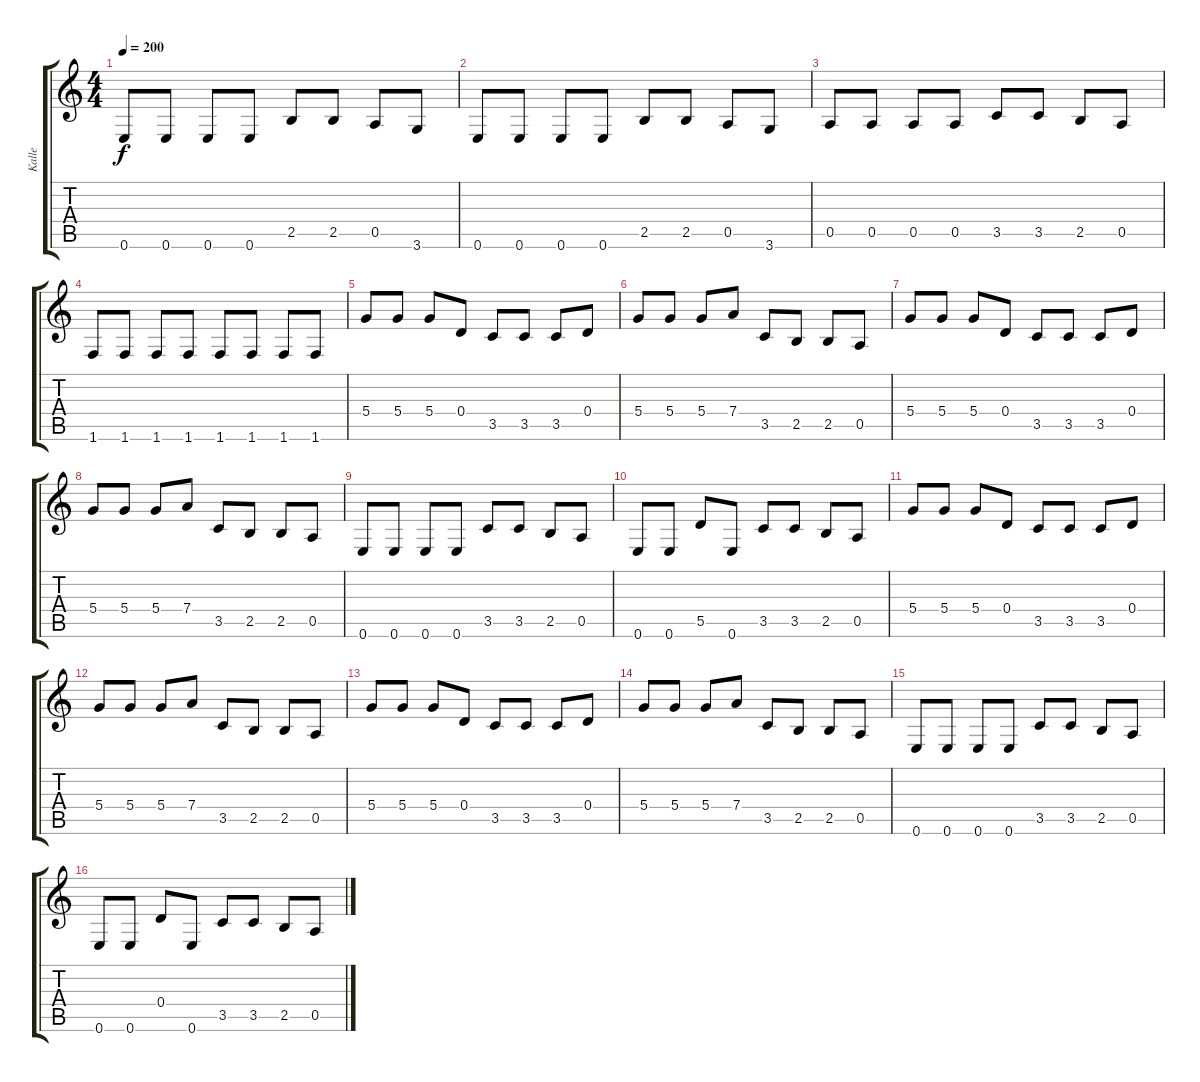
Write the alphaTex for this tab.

\track ("Kalle" "Kalle") {instrument distortionguitar}
\staff {score tabs}
\tuning (E4 B3 G3 D3 A2 E2) {hide}
\ts (4 4)
\tempo 200
\clef g2
\ks c
0.6.8{dy f} 0.6.8 0.6.8 0.6.8 2.5.8 2.5.8 0.5.8 3.6.8 |
0.6.8 0.6.8 0.6.8 0.6.8 2.5.8 2.5.8 0.5.8 3.6.8 |
0.5.8 0.5.8 0.5.8 0.5.8 3.5.8 3.5.8 2.5.8 0.5.8 |
1.6.8 1.6.8 1.6.8 1.6.8 1.6.8 1.6.8 1.6.8 1.6.8 |
5.4.8 5.4.8 5.4.8 0.4.8 3.5.8 3.5.8 3.5.8 0.4.8 |
5.4.8 5.4.8 5.4.8 7.4.8 3.5.8 2.5.8 2.5.8 0.5.8 |
5.4.8 5.4.8 5.4.8 0.4.8 3.5.8 3.5.8 3.5.8 0.4.8 |
5.4.8 5.4.8 5.4.8 7.4.8 3.5.8 2.5.8 2.5.8 0.5.8 |
0.6.8 0.6.8 0.6.8 0.6.8 3.5.8 3.5.8 2.5.8 0.5.8 |
0.6.8 0.6.8 5.5.8 0.6.8 3.5.8 3.5.8 2.5.8 0.5.8 |
5.4.8 5.4.8 5.4.8 0.4.8 3.5.8 3.5.8 3.5.8 0.4.8 |
5.4.8 5.4.8 5.4.8 7.4.8 3.5.8 2.5.8 2.5.8 0.5.8 |
5.4.8 5.4.8 5.4.8 0.4.8 3.5.8 3.5.8 3.5.8 0.4.8 |
5.4.8 5.4.8 5.4.8 7.4.8 3.5.8 2.5.8 2.5.8 0.5.8 |
0.6.8 0.6.8 0.6.8 0.6.8 3.5.8 3.5.8 2.5.8 0.5.8 |
0.6.8 0.6.8 0.4.8 0.6.8 3.5.8 3.5.8 2.5.8 0.5.8
